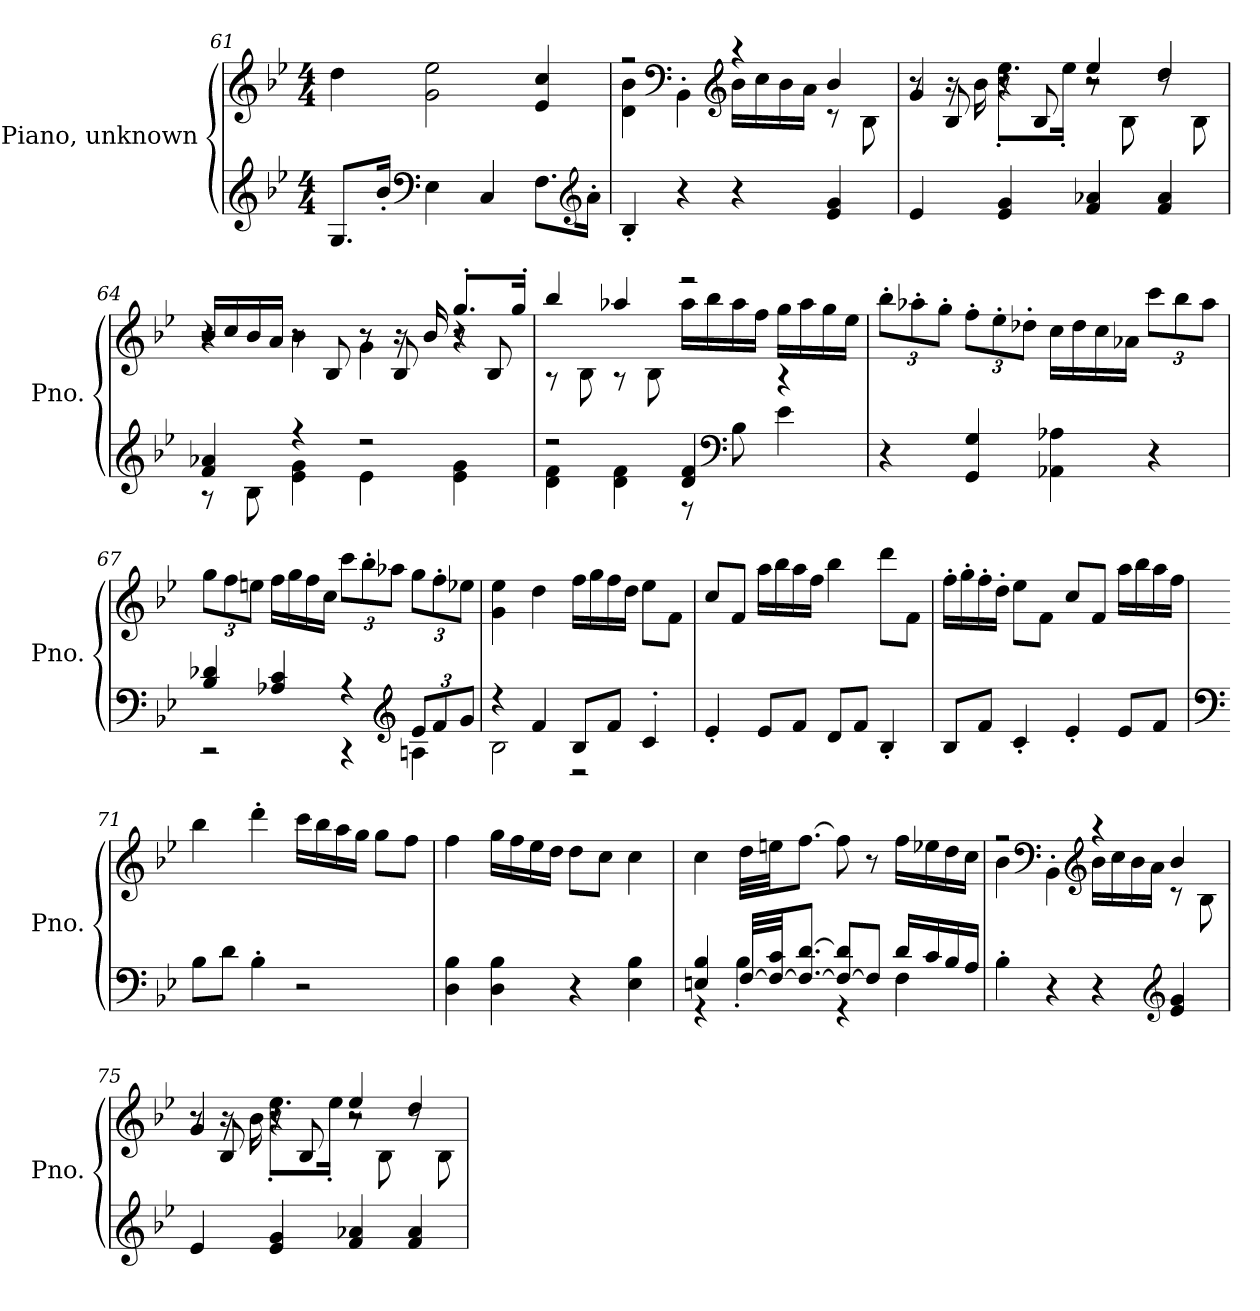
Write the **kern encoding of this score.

**kern	**kern
*part1	*part1
*staff2	*staff1
*I"Piano, unknown	*
*I'Pno.	*
*clefG2	*clefG2
*k[b-e-]	*k[b-e-]
*M4/4	*M4/4
=61	=61
8.G/L	4dd\
16b-'/Jk	.
*clefF4	*
4E-\	2g\ 2ee-\
4C/	.
8.F\L	4e-/ 4cc/
*clefG2	*
16a'\Jk	.
=62	=62
*	*^
4B-'/	2r	4d\ 4b-\
*	*clefF4	*
4r	.	4BB-'\
*	*clefG2	*
4r	4r	16b-\LL
.	.	16cc\
.	.	16b-\
.	.	16a\JJ
4e-/ 4g/	4b-/	8r
.	.	8B-\
!!LO:LB:g=z
=63	=63	=63
*	*	*^
4e-/	4g/	8r	8r
.	.	16r	8B-/
.	.	16b-\	.
4e-/ 4g/	4r	8.ee-'\L	8r
.	.	.	8B-/
.	.	16ee-'\Jk	.
4f/ 4a-X/	4ee-/	8r	2r
.	.	8B-\	.
4f/ 4a-/	4dd/	8r	.
.	.	8B-\	.
=64	=64	=64	=64
*^	*	*	*
4f/ 4a-X/	8r	16b-/LL	4r	2r
.	.	16cc/	.	.
.	8B-\	16b-/	.	.
.	.	16a/JJ	.	.
4r	4e-\ 4g\	8r	4b-\	.
.	.	8B-/	.	.
2r	4e-\	8r	4g\	8r
.	.	16r	.	8B-/
.	.	16b-/	.	.
.	4e-\ 4g\	8.gg'/L	4r	8r
.	.	.	.	8B-/
.	.	16gg'/Jk	.	.
*	*	*	*v	*v
=65	=65	=65	=65
2r	4d\ 4f\	4bb-/	8r
.	.	.	8B-\
.	4d\ 4f\	4aa-X/	8r
.	.	.	8B-\
4d/ 4f/	8r	2r	16aa-\LL
.	.	.	16bb-\
*clefF4	*	*	*
.	8B-\	.	16aa-\
.	.	.	16ff\JJ
4r	4e-\	.	16gg\LL
.	.	.	16aa-\
.	.	.	16gg\
.	.	.	16ee-\JJ
*v	*v	*	*
*	*v	*v
!!LO:LB:g=z
=66	=66
*	*Xbrackettup
4r	12bb-'\L
.	12aa-X'\
.	12gg'\J
4GG/ 4G/	12ff'\L
.	12ee-'\
.	12dd-X'\J
4AA-X\ 4A-X\	16cc\LL
.	16dd-\
.	16cc\
.	16a-X\JJ
4r	12ccc\L
.	12bb-\
.	12aa-\J
=67	=67
*^	*
4B-/ 4d-X/	2r	12gg\L
.	.	12ff\
.	.	12een\J
4A-X/ 4c/	.	16ff\LL
.	.	16gg\
.	.	16ff\
.	.	16cc\JJ
4r	4r	12ccc\L
.	.	12bb-'\
.	.	12aa-X\J
*clefG2	*	*
*Xbrackettup	*	*
12e-/L	4An\	12gg\L
12f/	.	12ff'\
12g/J	.	12ee-X\J
=68	=68	=68
4r	2B-\	4g\ 4ee-\
4f/	.	4dd\
8B-/L	2r	16ff\LL
.	.	16gg\
8f/J	.	16ff\
.	.	16dd\JJ
4c'/	.	8ee-\L
.	.	8f\J
*v	*v	*
!!LO:LB:g=z
=69	=69
4e-'/	8cc/L
.	8f/J
8e-/L	16aa\LL
.	16bb-\
8f/J	16aa\
.	16ff\JJ
8d/L	4bb-\
8f/J	.
4B-'/	8ddd\L
.	8f\J
=70	=70
8B-/L	16ff'\LL
.	16gg'\
8f/J	16ff'\
.	16dd'\JJ
4c'/	8ee-\L
.	8f\J
4e-'/	8cc/L
.	8f/J
8e-/L	16aa\LL
.	16bb-\
8f/J	16aa\
.	16ff\JJ
=71	=71
*clefF4	*
8B-\L	4bb-\
8d\J	.
4B-'\	4ddd'\
2r	16ccc\LL
.	16bb-\
.	16aa\
.	16gg\JJ
.	8gg\L
.	8ff\J
=72	=72
4D\ 4B-\	4ff\
4D\ 4B-\	16gg\LL
.	16ff\
.	16ee-\
.	16dd\JJ
4r	8dd\L
.	8cc\J
4E-\ 4B-\	4cc\
!!LO:PB:g=z
=73	=73
*^	*
4En/ 4B-/	4r	4cc\
[32F/LLL	4B-'\	32dd\LLL
32F/_ 32c/JJ	.	32een\JJ
8.F/_ [8.d/J	.	[8.ff\J
8F/_ 8d/]L	4r	8ff\]
8F/J]	.	8r
16d/LL	4F\	16ff\LL
16c/	.	16ee-X\
16B-/	.	16dd\
16A/JJ	.	16cc\JJ
*v	*v	*
=74	=74
*	*^
4B-'\	2r	4b-\
*	*clefF4	*
4r	.	4BB-'\
*	*clefG2	*
4r	4r	16b-\LL
.	.	16cc\
.	.	16b-\
.	.	16a\JJ
*clefG2	*	*
4e-/ 4g/	4b-/	8r
.	.	8B-\
=75	=75	=75
*	*	*^
4e-/	4g/	8r	8r
.	.	16r	8B-/
.	.	16b-\	.
4e-/ 4g/	4r	8.ee-'\L	8r
.	.	.	8B-/
.	.	16ee-'\Jk	.
4f/ 4a-X/	4ee-/	8r	2r
.	.	8B-\	.
4f/ 4a-/	4dd/	8r	.
.	.	8B-\	.
*	*v	*v	*v
=	=
*-	*-
